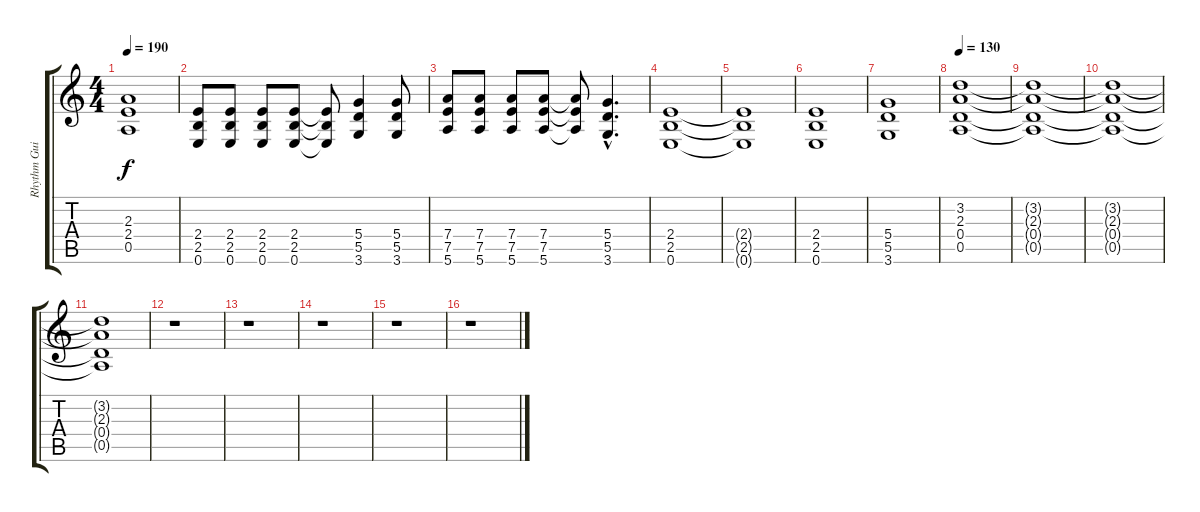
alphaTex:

\track ("Rhythm Guitar 1" "Rhythm Gui") {instrument distortionguitar}
\staff {score tabs}
\tuning (E4 B3 G3 D3 A2 E2) {hide}
\ts (4 4)
\tempo 190
\clef g2
\ks c
(2.3 2.4 0.5).1{dy f} |
(2.4 2.5 0.6).8 (2.4 2.5 0.6).8 (2.4 2.5 0.6).8 (2.4 2.5 0.6).8 (2.4{t} 2.5{t} 0.6{t}).8 (5.4 5.5 3.6).4 (5.4 5.5 3.6).8 |
(7.4 7.5 5.6).8 (7.4 7.5 5.6).8 (7.4 7.5 5.6).8 (7.4 7.5 5.6).8 (7.4{t} 7.5{t} 5.6{t}).8 (5.4{hac} 5.5{hac} 3.6{hac}).4{d} |
(2.4 2.5 0.6).1 |
(2.4{t} 2.5{t} 0.6{t}).1 |
(2.4 2.5 0.6).1 |
(5.4 5.5 3.6).1 |
\tempo 130
(3.2 2.3 0.4 0.5).1 |
(3.2{t} 2.3{t} 0.4{t} 0.5{t}).1{volume 12} |
(3.2{t} 2.3{t} 0.4{t} 0.5{t}).1{volume 10} |
(3.2{t} 2.3{t} 0.4{t} 0.5{t}).1{volume 8} |
r.1 |
r.1 |
r.1 |
r.1 |
r.1
